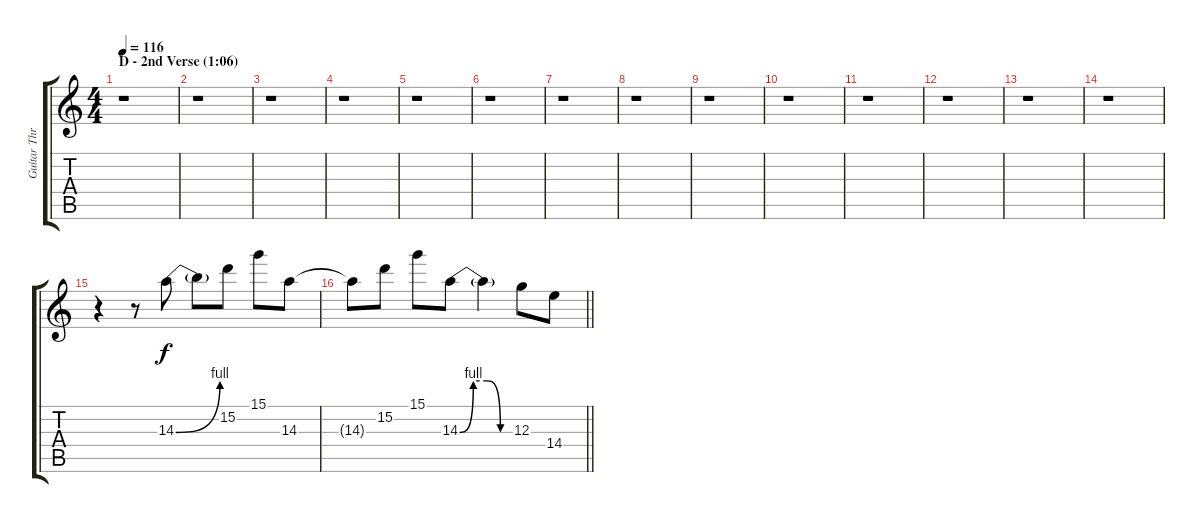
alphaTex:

\track ("Guitar Three" "Guitar Thr") {instrument distortionguitar}
\staff {score tabs}
\tuning (E4 B3 G3 D3 A2 E2) {hide}
\ts (4 4)
\section ("" "D - 2nd Verse (1:06)")
\tempo 116
\clef g2
\ks c
r.1{dy f} |
r.1 |
r.1 |
r.1 |
r.1 |
r.1 |
r.1 |
r.1 |
r.1 |
r.1 |
r.1 |
r.1 |
r.1 |
r.1 |
r.4 r.8 14.3{be (bend 0 0 60 4)}.8 14.3{t}.8 15.2.8 15.1.8 14.3.8 |
\barLineRight lightlight
14.3{t}.8 15.2.8 15.1.8 14.3{be (custom 0 0 15 4 30 4 45 0 60 0)}.8 14.3{t}.4 12.3.8 14.4.8
